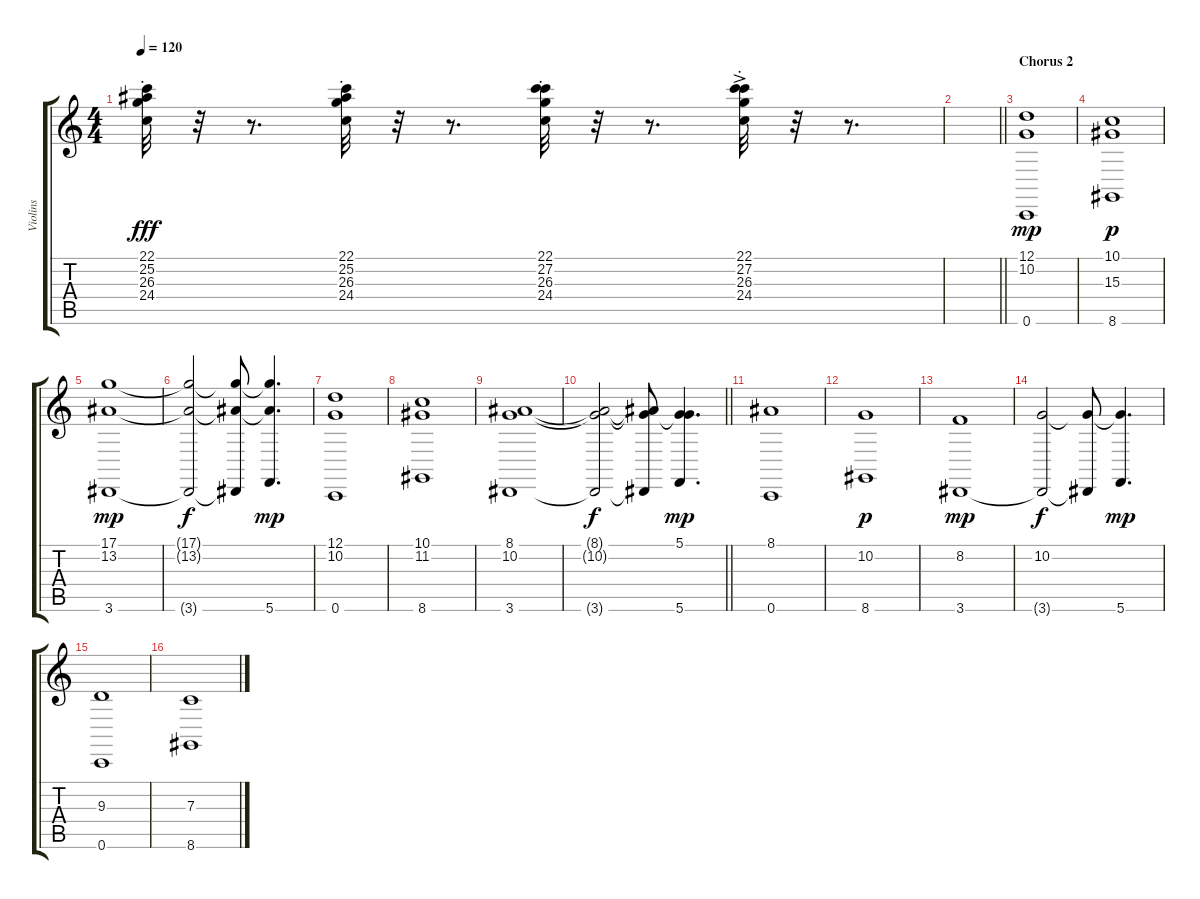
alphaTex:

\track ("Violins" "Violins") {instrument stringensemble2}
\staff {score tabs}
\tuning (D4 A3 F3 C3 G2 C2) {hide}
\ts (4 4)
\tempo 120
\clef g2
\ks c
(22.1{st} 25.2{st} 26.3{st} 24.4{st}).32{dy fff} r.32 r.8{d} (22.1{st} 25.2{st} 26.3{st} 24.4{st}).32 r.32 r.8{d} (22.1 27.2 26.3{st} 24.4{st}).32 r.32 r.8{d} (22.1{ac} 27.2{ac} 26.3{st} 24.4{st}).32 r.32 r.8{d} |
\barLineRight lightlight
|
\section ("" "Chorus 2")
(12.1 10.2 0.6).1{dy mp volume 16 instrument stringensemble2} |
(10.1 15.3 8.6).1{dy p} |
(17.1 13.2 3.6).1{dy mp} |
(17.1{t} 13.2{t} 3.6{t}).2{dy f} (17.1{t} 13.2{t} 3.6{t}).8 (17.1{t} 13.2{t} 5.6).4{d dy mp} |
(12.1 10.2 0.6).1 |
(10.1 11.2 8.6).1 |
(8.1 10.2 3.6).1 |
\barLineRight lightlight
(8.1{t} 10.2{t} 3.6{t}).2{dy f} (8.1{t} 10.2{t} 3.6{t}).8 (5.1 10.2{t} 5.6).4{d dy mp} |
(8.1 0.6).1{volume 16} |
(10.2 8.6).1{dy p} |
(8.2 3.6).1{dy mp} |
(10.2 3.6{t}).2{dy f} (10.2{t} 3.6{t}).8 (10.2{t} 5.6).4{d dy mp} |
(9.3 0.6).1 |
(7.3 8.6).1
